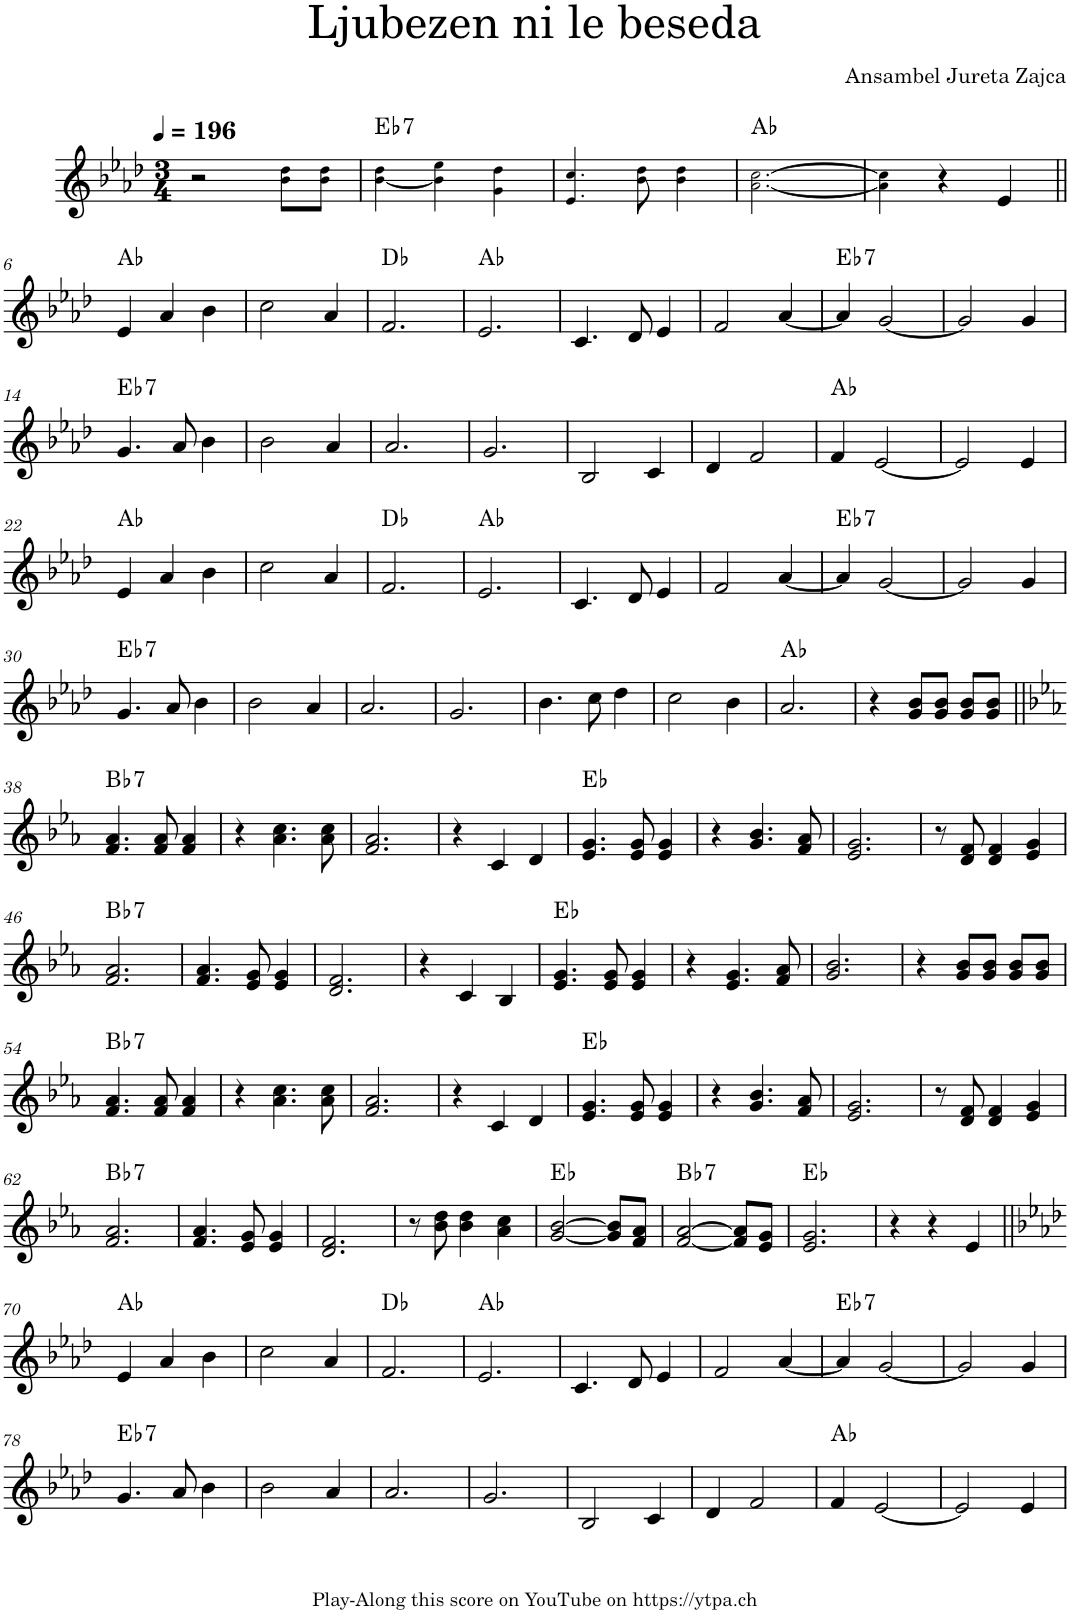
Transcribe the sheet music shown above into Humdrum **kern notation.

**kern	**harte
*part1	*part1
*staff1	*
*I"Piano	*
*I'Pno.	*
*clefG2	*
*k[b-e-a-d-]	*
*M3/4	*
*MM196	*
=1	=1
2r	.
8b-!\ 8dd-!\L	.
8b-!\ 8dd-!\J	.
=2	=2
!	!LO:H:kt=7
[4b-!\ 4dd-!\	Eb:7
4b-!\] 4ee-!\	.
4g!\ 4dd-!\	.
=3	=3
4.e-!/ 4.cc!/	.
8b-!\ 8dd-!\	.
4b-!\ 4dd-!\	.
=4	=4
[2.a-!\ [2.cc!\	Ab:maj
=5	=5
4a-!\] 4cc!\]	.
4r	.
4e-/	.
!!LO:LB:g=z
=6||	=6||
4e-/	Ab:maj
4a-/	.
4b-\	.
=7	=7
2cc\	.
4a-/	.
=8	=8
2.f/	Db:maj
=9	=9
2.e-/	Ab:maj
=10	=10
4.c/	.
8d-/	.
4e-/	.
=11	=11
2f/	.
[4a-/	.
=12	=12
!	!LO:H:kt=7
4a-/]	Eb:7
[2g/	.
=13	=13
2g/]	.
4g/	.
!!LO:LB:g=z
=14	=14
!	!LO:H:kt=7
4.g/	Eb:7
8a-/	.
4b-\	.
=15	=15
2b-\	.
4a-/	.
=16	=16
2.a-/	.
=17	=17
2.g/	.
=18	=18
2B-/	.
4c/	.
=19	=19
4d-/	.
2f/	.
=20	=20
4f/	Ab:maj
[2e-/	.
=21	=21
2e-/]	.
4e-/	.
!!LO:LB:g=z
=22	=22
4e-/	Ab:maj
4a-/	.
4b-\	.
=23	=23
2cc\	.
4a-/	.
=24	=24
2.f/	Db:maj
=25	=25
2.e-/	Ab:maj
=26	=26
4.c/	.
8d-/	.
4e-/	.
=27	=27
2f/	.
[4a-/	.
=28	=28
!	!LO:H:kt=7
4a-/]	Eb:7
[2g/	.
=29	=29
2g/]	.
4g/	.
!!LO:LB:g=z
=30	=30
!	!LO:H:kt=7
4.g/	Eb:7
8a-/	.
4b-\	.
=31	=31
2b-\	.
4a-/	.
=32	=32
2.a-/	.
=33	=33
2.g/	.
=34	=34
4.b-\	.
8cc\	.
4dd-\	.
=35	=35
2cc\	.
4b-\	.
=36	=36
2.a-/	Ab:maj
=37	=37
4r	.
8g/ 8b-/L	.
8g/ 8b-/J	.
8g/ 8b-/L	.
8g/ 8b-/J	.
!!LO:LB:g=z
=38||	=38||
*k[b-e-a-]	*
!	!LO:H:kt=7
4.f/ 4.a-/	Bb:7
8f/ 8a-/	.
4f/ 4a-/	.
=39	=39
4r	.
4.a-\ 4.cc\	.
8a-\ 8cc\	.
=40	=40
2.f/ 2.a-/	.
=41	=41
4r	.
4c/	.
4d/	.
=42	=42
4.e-/ 4.g/	Eb:maj
8e-/ 8g/	.
4e-/ 4g/	.
=43	=43
4r	.
4.g/ 4.b-/	.
8f/ 8a-/	.
=44	=44
2.e-/ 2.g/	.
=45	=45
8r	.
8d/ 8f/	.
4d/ 4f/	.
4e-/ 4g/	.
!!LO:LB:g=z
=46	=46
!	!LO:H:kt=7
2.f/ 2.a-/	Bb:7
=47	=47
4.f/ 4.a-/	.
8e-/ 8g/	.
4e-/ 4g/	.
=48	=48
2.d/ 2.f/	.
=49	=49
4r	.
4c/	.
4B-/	.
=50	=50
4.e-/ 4.g/	Eb:maj
8e-/ 8g/	.
4e-/ 4g/	.
=51	=51
4r	.
4.e-/ 4.g/	.
8f/ 8a-/	.
=52	=52
2.g/ 2.b-/	.
=53	=53
4r	.
8g/ 8b-/L	.
8g/ 8b-/J	.
8g/ 8b-/L	.
8g/ 8b-/J	.
!!LO:LB:g=z
=54	=54
!	!LO:H:kt=7
4.f/ 4.a-/	Bb:7
8f/ 8a-/	.
4f/ 4a-/	.
=55	=55
4r	.
4.a-\ 4.cc\	.
8a-\ 8cc\	.
=56	=56
2.f/ 2.a-/	.
=57	=57
4r	.
4c/	.
4d/	.
=58	=58
4.e-/ 4.g/	Eb:maj
8e-/ 8g/	.
4e-/ 4g/	.
=59	=59
4r	.
4.g/ 4.b-/	.
8f/ 8a-/	.
=60	=60
2.e-/ 2.g/	.
=61	=61
8r	.
8d/ 8f/	.
4d/ 4f/	.
4e-/ 4g/	.
!!LO:LB:g=z
=62	=62
!	!LO:H:kt=7
2.f/ 2.a-/	Bb:7
=63	=63
4.f/ 4.a-/	.
8e-/ 8g/	.
4e-/ 4g/	.
=64	=64
2.d/ 2.f/	.
=65	=65
8r	.
8b-\ 8dd\	.
4b-\ 4dd\	.
4a-\ 4cc\	.
=66	=66
[2g/ [2b-/	Eb:maj
8g/] 8b-/]L	.
8f/ 8a-/J	.
=67	=67
!	!LO:H:kt=7
[2f/ [2a-/	Bb:7
8f/] 8a-/]L	.
8e-/ 8g/J	.
=68	=68
2.e-/ 2.g/	Eb:maj
=69	=69
4r	.
4r	.
4e-/	.
!!LO:LB:g=z
=70||	=70||
*k[b-e-a-d-]	*
4e-/	Ab:maj
4a-/	.
4b-\	.
=71	=71
2cc\	.
4a-/	.
=72	=72
2.f/	Db:maj
=73	=73
2.e-/	Ab:maj
=74	=74
4.c/	.
8d-/	.
4e-/	.
=75	=75
2f/	.
[4a-/	.
=76	=76
!	!LO:H:kt=7
4a-/]	Eb:7
[2g/	.
=77	=77
2g/]	.
4g/	.
!!LO:LB:g=z
=78	=78
!	!LO:H:kt=7
4.g/	Eb:7
8a-/	.
4b-\	.
=79	=79
2b-\	.
4a-/	.
=80	=80
2.a-/	.
=81	=81
2.g/	.
=82	=82
2B-/	.
4c/	.
=83	=83
4d-/	.
2f/	.
=84	=84
4f/	Ab:maj
[2e-/	.
=85	=85
2e-/]	.
4e-/	.
=	=
*-	*-
